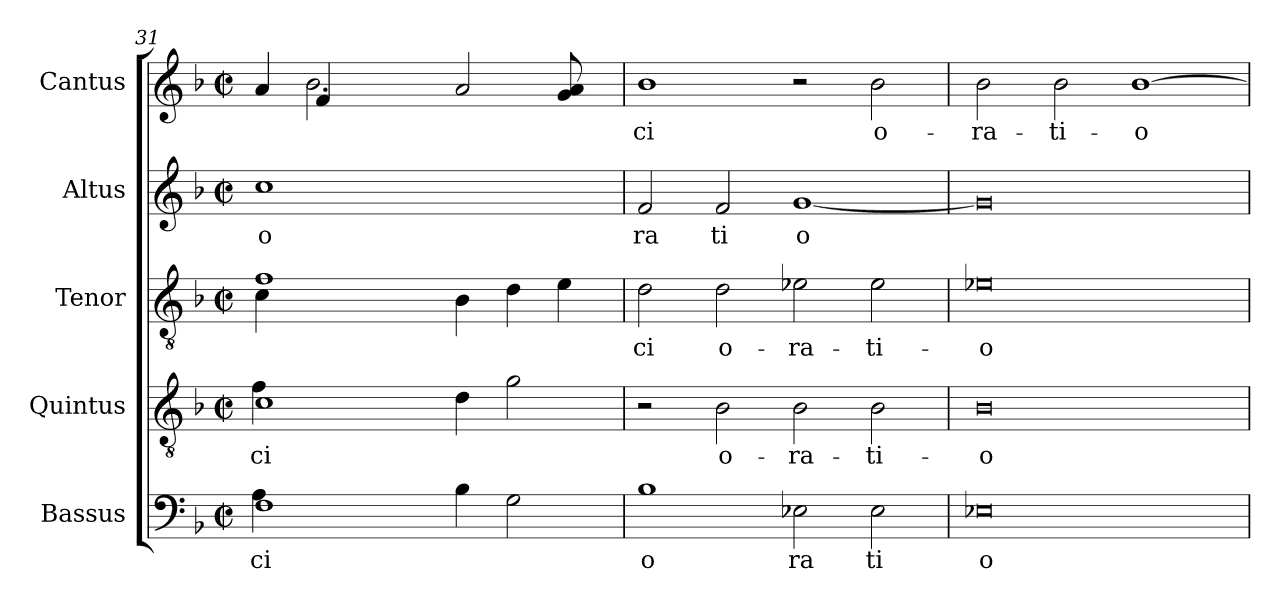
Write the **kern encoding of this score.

**kern	**text	**kern	**text	**kern	**text	**kern	**text	**kern	**text
*part5	*part5	*part4	*part4	*part3	*part3	*part2	*part2	*part1	*part1
*staff5	*staff5	*staff4	*staff4	*staff3	*staff3	*staff2	*staff2	*staff1	*staff1
*I"Bassus	*	*I"Quintus	*	*I"Tenor	*	*I"Altus	*	*I"Cantus	*
*clefF4	*	*clefGv2	*	*clefGv2	*	*clefG2	*	*clefG2	*
*k[b-]	*	*k[b-]	*	*k[b-]	*	*k[b-]	*	*k[b-]	*
*F:	*	*F:	*	*F:	*	*F:	*	*F:	*
*M2/2	*	*M2/2	*	*M2/2	*	*M2/2	*	*M2/2	*
*met(c|)	*	*met(c|)	*	*met(c|)	*	*met(c|)	*	*met(c|)	*
=31	=31	=31	=31	=31	=31	=31	=31	=31	=31
*^	*	*	*	*	*	*	*	*	*
!	!	!LO:LY:b:cj	!	!LO:LY:b	!	!LO:LY:b	!	!LO:LY:b	!	!LO:LY:b:cj
*	*	*	*^	*	*^	*	*	*	*^	*
1F	4A\	ci	1c	4f\	-ci	1f	4c\	--	1cc	o	4a/	4ryy	--
!	!	!	!	!	!	!	!	!	!	!	!	!	!LO:LY:b:cj
.	1.ryy	.	.	1.ryy	.	.	1.ryy	.	.	.	2.b-\	4f/	--
.	.	.	.	.	.	.	.	.	.	.	.	8ryy	.
.	.	.	.	.	.	.	.	.	.	.	.	1ryy	.
!	!	!LO:LY:b:cj	!	!	!LO:LY:b	!	!	!LO:LY:b	!	!	!	!	!
4B-\	.	.	4d\	.	.	4B-\	.	--	2.ryy	.	2a/	.	.
!	!	!LO:LY:b:cj	!	!	!LO:LY:b	!	!	!LO:LY:b	!	!	!	!	!
2G\	.	.	2g\	.	.	4d\	.	--	.	.	.	.	.
!	!	!	!	!	!	!	!	!LO:LY:b	!	!	!	!	!LO:LY:b:cj
.	.	.	.	.	.	4e\	.	--	.	.	8a/ 8g/	.	--
.	.	.	.	.	.	.	.	.	.	.	8ryy	8ryy	.
*v	*v	*	*	*	*	*v	*v	*	*	*	*	*	*
*	*	*v	*v	*	*	*	*	*	*	*	*
=32	=32	=32	=32	=32	=32	=32	=32	=32	=32	=32
!	!LO:LY:b:cj	!	!	!	!LO:LY:b	!	!LO:LY:b	!	!	!LO:LY:b:cj
*	*	*	*	*	*	*	*	*v	*v	*
1B-	o	2r	.	2d\	-ci	2f/	ra	1b-	-ci
!	!	!	!LO:LY:b	!	!LO:LY:b	!	!LO:LY:b	!	!
.	.	2B-\	o-	2d\	o-	2f/	ti	.	.
!	!LO:LY:b:cj	!	!LO:LY:b	!	!LO:LY:b	!	!LO:LY:b	!	!
2E-X\	ra	2B-\	-ra-	2e-X\	-ra-	[<1g	o	2r	.
!	!LO:LY:b:cj	!	!LO:LY:b	!	!LO:LY:b	!	!	!	!LO:LY:b:cj
2E-\	ti	2B-\	-ti-	2e-\	-ti-	.	.	2b-\	o-
=33	=33	=33	=33	=33	=33	=33	=33	=33	=33
!	!LO:LY:b:cj	!	!LO:LY:b	!	!LO:LY:b	!	!LO:LY:b	!	!LO:LY:b:cj
0E-X	o	0B-	-o-	0e-X	-o-	0g]	.	2b-\	-ra-
!	!	!	!	!	!	!	!	!	!LO:LY:b:cj
.	.	.	.	.	.	.	.	2b-\	-ti-
!	!	!	!	!	!	!	!	!	!LO:LY:b:cj
.	.	.	.	.	.	.	.	[>1b-	-o-
=	=	=	=	=	=	=	=	=	=
*-	*-	*-	*-	*-	*-	*-	*-	*-	*-
